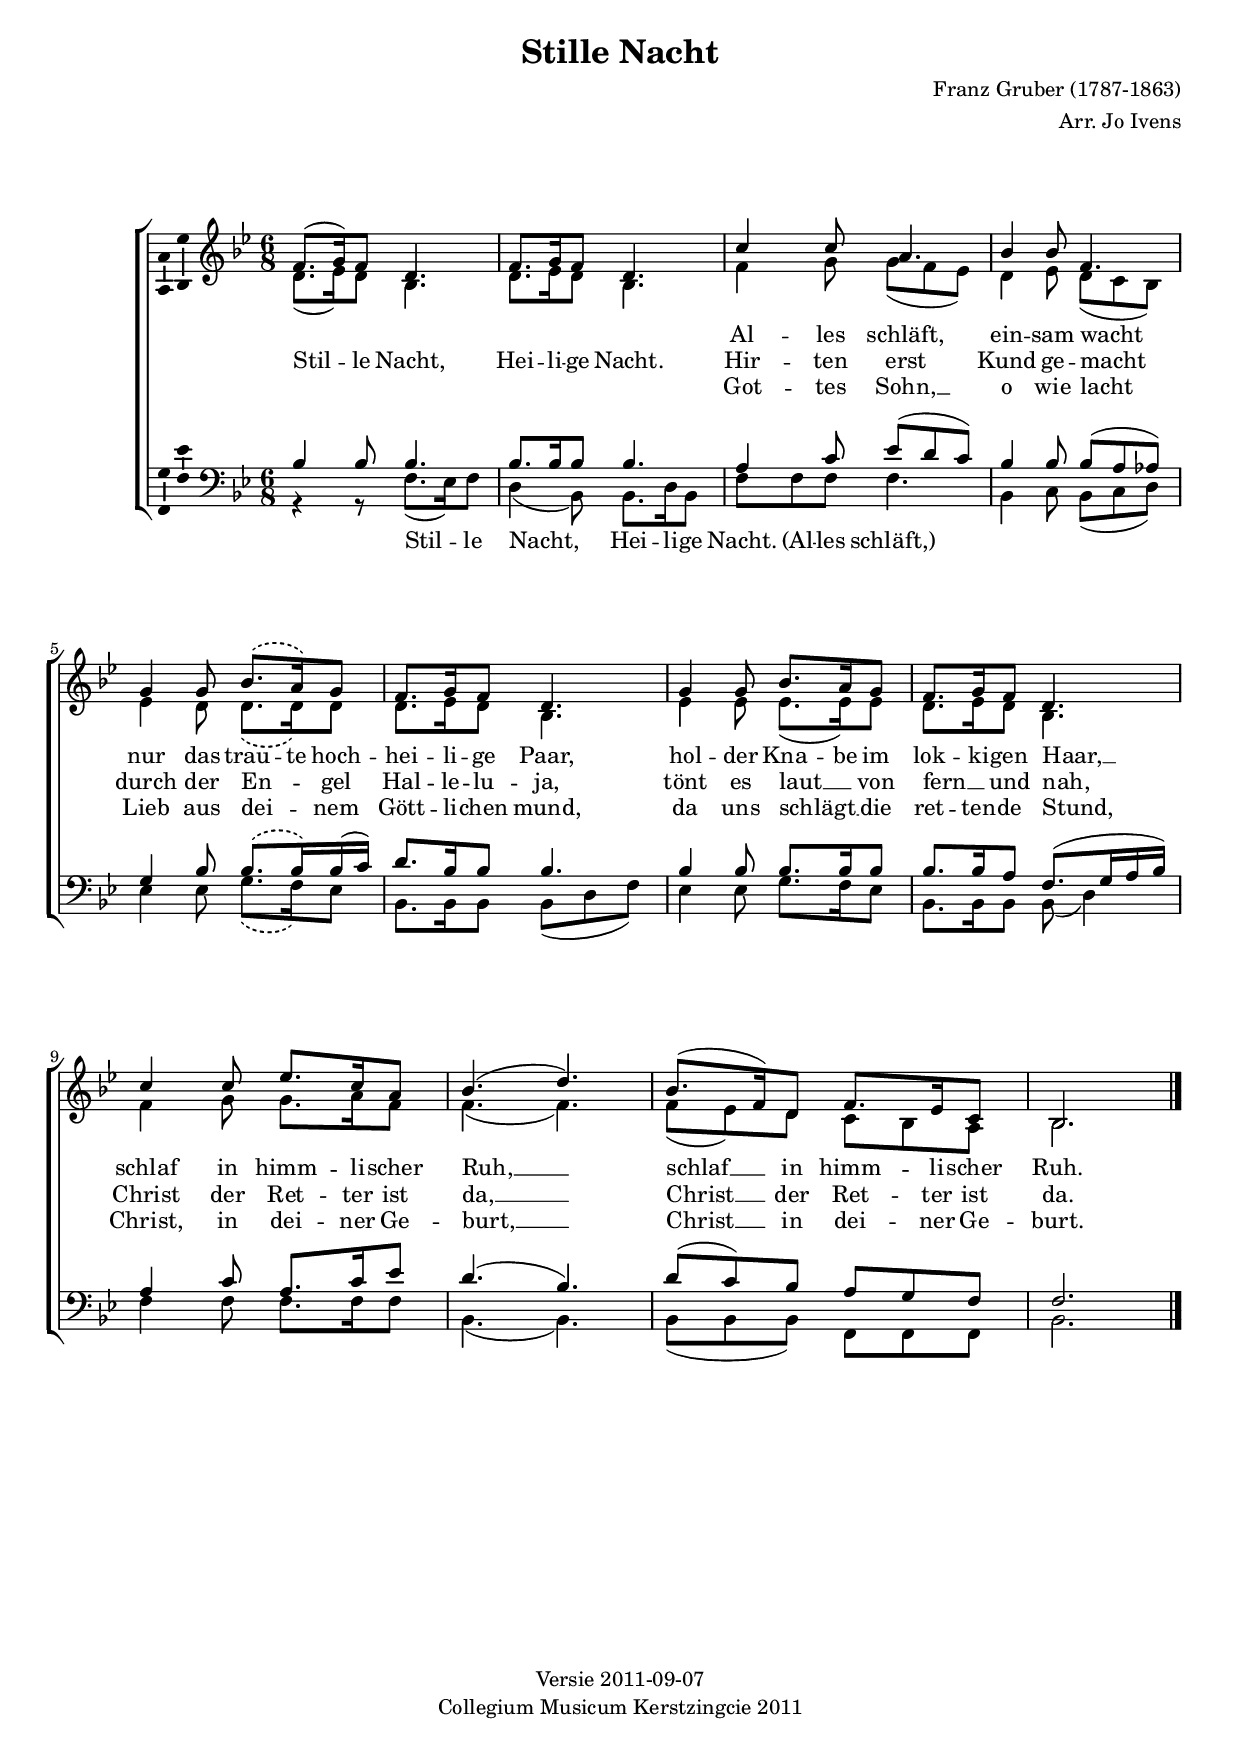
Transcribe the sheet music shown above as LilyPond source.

\version "2.12.3"
\version "2.12.3"

\header {
  title = "Stille  Nacht"
  composer = "Franz Gruber (1787-1863)"
  arranger = "Arr. Jo Ivens"
}

soprano = { 
  \time 6/8 
  \key bes \major 
  f'8.( g'16) f'8 d'4. | 
  f'8. g'16 f'8 d'4. |   
  c''4 c''8 a'4. |       
  bes'4 bes'8 f'4. |     \break

  % Abuse phrasing slur: it doesn't affect lyrics
  \phrasingSlurDashed
  g'4 g'8 bes'8.\( a'16\) g'8 |
  f'8. g'16 f'8 d'4. |
  g'4 g'8 bes'8. a'16 g'8 |
  f'8. g'16 f'8 d'4. |

  c''4 c''8 ees''8. c''16 a'8 |
  bes'4.( d''4.) |
  bes'8.( f'16) d'8 f'8. ees'16 c'8 |
  bes2. |
  \bar "|."
}

alto = {
  \key bes \major
  d'8.( ees'16) d'8 bes4. |
  d'8. ees'16 d'8 bes4. |
  f'4 g'8 g'8( f'8 ees'8) |
  d'4 ees'8 d'8( c'8 bes8) |
          
  % Abuse phrasing slur: it doesn't affect lyrics
  \phrasingSlurDashed
  ees'4 d'8 d'8.\( d'16\) d'8 |
  d'8. ees'16 d'8 bes4. |
  ees'4 ees'8 ees'8.( ees'16) ees'8 |
  d'8. ees'16 d'8 bes4. |

  f'4 g'8 g'8. a'16 f'8 |
  f'4.( f'4.) |
  f'8( ees'8) d'8 c'8 bes8 a8 |
  bes2. |
  \bar "|."
}

dynamics = {
  s8.\p s16 s2 
  s8.\pp s16 s2 
  s4\p s2 
  s4\pp s2

  s2. 
  s8. s16\> s8\! s4.
  s4 s8 s8.\< s16 s8\!
  s8 s8\> s8\! s4.

  s2. 
  s4.\< s4.\! 
  s8.\> s16 s8 s8 s8 s8\!
  s2.
}

tenor = {
  \key bes \major 
  \clef "treble_8"
  bes4 bes8 bes4. |
  bes8. bes16 bes8 bes4. |
  a4 c'8 ees'8( d'8 c'8) |
  bes4 bes8 bes8( a8 as8) |

  % Abuse phrasing slur: it doesn't affect lyrics
  \phrasingSlurDashed
  g4 bes8 bes8.\( bes16\) bes16( c'16) |
  d'8. bes16 bes8 bes4. |
  bes4 bes8 bes8. bes16 bes8 |
  bes8. bes16 a8 f8.( g16 a16 bes16) |

  a4 c'8 a8. c'16 ees'8 |
  d'4.( bes4.) |
  d'8( c'8) bes8 a8 g8 f8 |
  f2. |
  \bar "|."
}

bass = {
  \key bes \major 
  \clef bass
  r4 r8 f8.( ees16) f8 |
  d4( bes,8) bes,8. d16 bes,8 |
  f8 f8 f8 f4. |
  bes,4 c8 bes,8( c8 d8) |

  % Abuse phrasing slur: it doesn't affect lyrics
  \phrasingSlurDashed
  ees4 ees8 g8.\( f16\) ees8 |
  bes,8. bes,16 bes,8 bes,8( d8 f8) |
  ees4 ees8 g8. f16 ees8 |
  bes,8. bes,16 bes,8 bes,8( d4) |

  f4 f8 f8. f16 f8 |
  bes,4. ( bes,4. ) |
  bes,8( bes,8 bes,8) f,8 f,8 f,8 |
  bes,2. |
  \bar "|."
}

verseOne = \lyricmode {
  % Skip 7 notes
  \repeat unfold 7 { \skip 1 }
  Al -- les schläft,
  ein -- sam 
    \once \override LyricText #'self-alignment-X = #-1
    wacht
  nur das trau -- te hoch --
  hei -- li -- ge Paar,
  hol -- der Kna -- be im 
  lok -- ki -- gen 
    \once \override LyricText #'self-alignment-X = #-1
    Haar, __
  schlaf in himm -- li -- scher 
  Ruh, __
  schlaf __ in himm -- li -- scher
  Ruh.
}

verseTwo = \lyricmode {
  Stil -- le Nacht,
  Hei -- li -- ge Nacht.
  Hir -- ten erst 
  Kund ge -- 
    \once \override LyricText #'self-alignment-X = #-1
    macht
  durch der En -- _ gel 
  Hal -- le -- lu -- ja,
  tönt es laut __ _ von 
  fern __ _ und 
    \once \override LyricText #'self-alignment-X = #-1
    nah,
  Christ der Ret -- ter ist
  da, __
  Christ __ der Ret -- ter ist
  da.
}

verseThree = \lyricmode {
  % Skip 7 notes
  \repeat unfold 7 { \skip 1 }
  Got -- tes Sohn, __
  o wie 
    \once \override LyricText #'self-alignment-X = #-1
    lacht
  Lieb aus dei -- _ nem
  Gött -- li -- chen mund,
  da uns schlägt __ _ die 
  ret -- ten -- de 
    \once \override LyricText #'self-alignment-X = #-1
    Stund,
  Christ, in dei -- ner Ge -- 
  burt, __
  Christ __ in dei -- ner Ge --
  burt.
}

verseOneBass = \lyricmode {
  Stil -- le Nacht,
  Hei -- li -- ge Nacht.
  "(Al" -- les "schläft,)"
}


\header {
  title = "Stille Nacht"
  composer = "Franz Gruber (1787-1863)"
  arranger = "Arr. Jo Ivens"
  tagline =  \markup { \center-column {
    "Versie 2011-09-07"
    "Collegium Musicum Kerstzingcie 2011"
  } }
}

#(set-global-staff-size 18)

\score {
  \new ChoirStaff <<
    \new Dynamics { \dynamics }
    \new Staff = "Upper" <<
      \new Voice = "vSoprano" { 
        % Move sopranos' ambitus a bit to the right of the altos'.
        \override Ambitus #'X-offset = #2.0
        % voiceOne has its note stems pointing upwards
        \voiceOne \soprano 
      }
      \new Voice = "vAlto" { \voiceTwo \alto }
    >>

    \new Lyrics \lyricsto "vSoprano" { \verseOne }
    \new Lyrics \lyricsto "vSoprano" { \verseTwo }
    \new Lyrics \lyricsto "vSoprano" { \verseThree }

    \new Staff = "lower" <<
      \new Voice = "vTenor" { 
        \override Ambitus #'X-offset = #2.0
        \voiceOne \tenor 
    }
      \new Voice = "vBass" { \voiceTwo \bass }
    >>
      \new Lyrics \lyricsto "vBass" { \verseOneBass }
  >>

  \layout { 
    \context { \Voice
      \consists "Ambitus_engraver"
    }
    \context { \Staff 
      \override VerticalAxisGroup #'minimum-Y-extent = #'(-2 . 2)
    }
    \context { \Lyrics 
      \override VerticalAxisGroup #'Y-extent = #'(-0.1 . 0.1)
      \override VerticalAxisGroup #'minimum-Y-extent = #'(0 . 0)
    }
    \context {
      \ChoirStaff
      \accepts Dynamics
    }
    % define Dynamics context
    \context {
      \type "Engraver_group"
      \name Dynamics
      \alias Voice
      \consists "Output_property_engraver"
      \consists "Piano_pedal_engraver"
      \consists "Script_engraver"
      \consists "New_dynamic_engraver"
      \consists "Dynamic_align_engraver"
      \consists "Text_engraver"
      \consists "Skip_event_swallow_translator"
      \consists "Axis_group_engraver"

      pedalSustainStrings = #'("Ped." "*Ped." "*")
      pedalUnaCordaStrings = #'("una corda" "" "tre corde")
      \override DynamicLineSpanner #'Y-offset = #0
      \override TextScript #'font-size = #2
      \override TextScript #'font-shape = #'italic
      \override VerticalAxisGroup #'minimum-Y-extent = #'(-1 . 1)
    }
    % modify PianoStaff context to accept Dynamics context
  }
}
